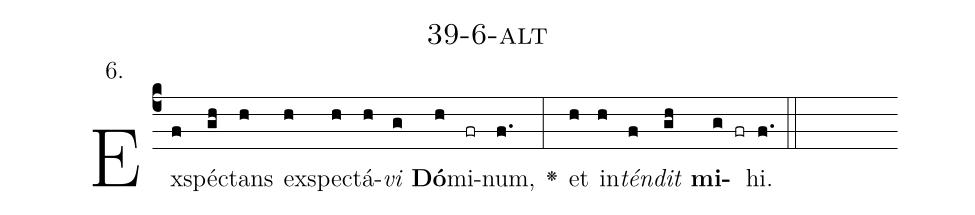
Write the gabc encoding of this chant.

name: 39-6-alt;
annotation: 6.;
%%
(c4)Ex(f)spéc(gh)tans(h) ex(h)spec(h)tá(h)<i>vi</i>(g) <b>Dó</b>(h)mi(fr)num,(f.) <v>\greheightstar</v>(:) et(h) in(h)<i>tén</i>(f)<i>dit</i>(gh) <b>mi</b>(g fr)hi.(f.) (::)


%E(h) u(h) o(f) u(gh) a(g) e.(f.) (::)
